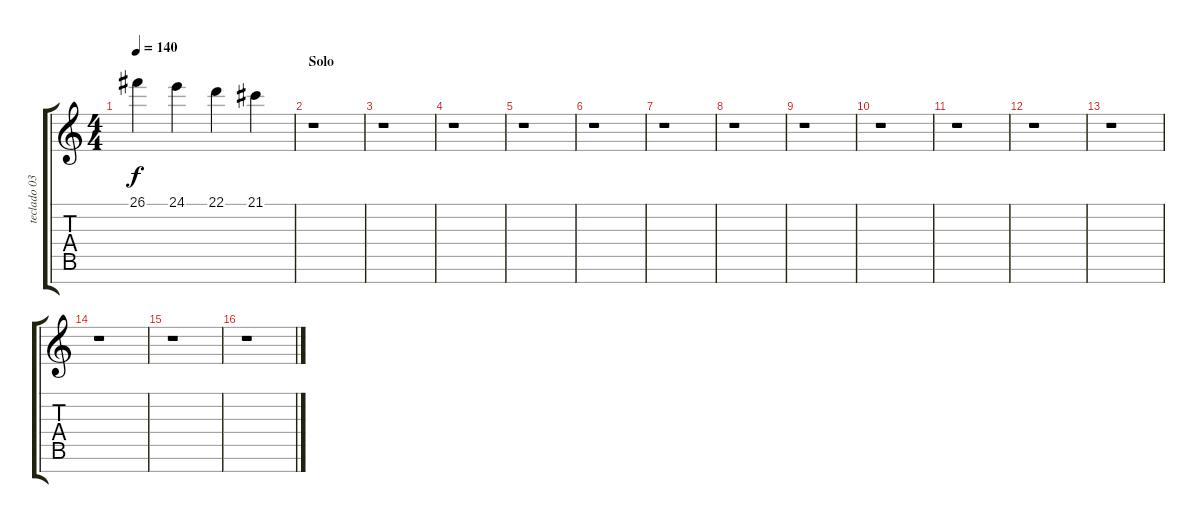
\track ("teclado 03 (harpa + synth + \"chuva\")" "teclado 03") {instrument orchestralharp}
\staff {score tabs}
\tuning (E4 B3 G3 D3 A2 E2 B1) {hide}
\ts (4 4)
\tempo 140
\clef g2
\ks c
26.1.4{dy f} 24.1.4 22.1.4 21.1.4 |
\section ("" "Solo")
r.1 |
r.1 |
r.1 |
r.1 |
r.1 |
r.1 |
r.1 |
r.1 |
r.1 |
r.1 |
r.1 |
r.1 |
r.1 |
r.1 |
r.1
